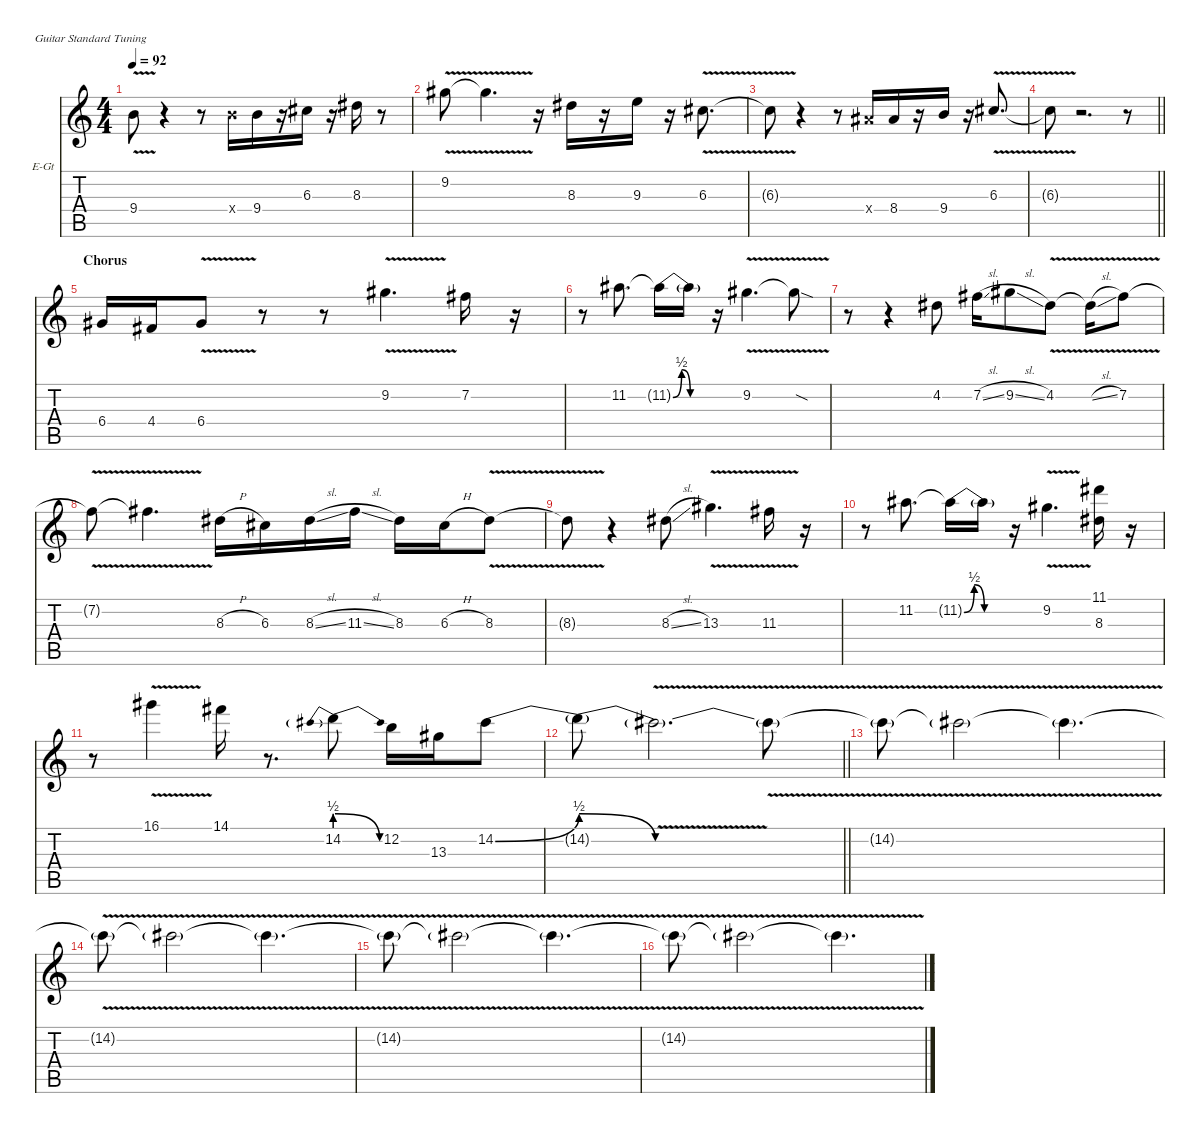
\hideDynamics
\bracketExtendMode nobrackets
\firstSystemTrackNameOrientation horizontal
\otherSystemsTrackNameOrientation horizontal
\track ("Guitar Delay" "E-Gt") {instrument distortionguitar}
\staff {score tabs}
\tuning (E4 B3 G3 D3 A2 E2)
\ts (4 4)
\tempo 92
\clef g2
\ks aminor
9.4{v t}.8{dy f beam Down} r.4{beam Down} r.8{beam Down} 9.4{x}.16{dy mf beam Down} 9.4.16{dy f beam Down} r.16{beam Down} 6.3{acc #}.16{beam Down} r.16{beam Down} 8.3{acc #}.16{beam Down} r.8{beam Down} |
9.2{v acc #}.8{beam Down} 9.2{v t acc #}.4{d beam Down} r.16{beam Down} 8.3{acc #}.16{beam Down} r.16{beam Down} 9.3.16{beam Down} r.16{beam Down} 6.3{v acc #}.8{d beam Down} |
6.3{v t acc #}.8{beam Down} r.4{beam Down} r.8{beam Down} 8.4{x acc #}.16{dy mf beam Up} 8.4{acc #}.16{dy f beam Up} r.16{beam Up} 9.4.16{beam Up} r.16{beam Up} 6.3{v acc #}.8{d beam Down} |
\barLineRight lightlight
6.3{v t acc #}.8{beam Down} r.2{d beam Down} r.8{beam Down} |
\section ("" "Chorus")
6.4{acc #}.16{beam Up} 4.4{acc #}.16{beam Up} 6.4{v acc #}.8{beam Up} r.8{beam Up} r.8{beam Up} 9.2{v acc #}.4{d beam Down} 7.2{acc #}.16{beam Down} r.16{beam Down} |
r.8{beam Down} 11.2{acc #}.8{d beam Down} 11.2{be (bendrelease 0 0 30 2 30 2 60 0) t acc #}.16{beam Down} 11.2{be (hold 0 0 60 0) t acc #}.16{beam Down} r.16{beam Down} 9.2{v acc #}.4{d beam Down} 9.2{v sod t acc #}.8{beam Down} |
r.8{beam Down} r.4{beam Down} 4.2{acc #}.8{beam Down} 7.2{sl acc #}.16{beam Down} 9.2{sl acc #}.8{beam Down} 4.2{v acc #}.8{beam Down} 4.2{v sl t acc #}.16{beam Down} 7.2{v acc #}.8{beam Down} |
7.2{v t acc #}.8{beam Down} 7.2{v t acc #}.4{d beam Down} 8.3{h acc #}.16{beam Down} 6.3{acc #}.16{beam Down} 8.3{sl acc #}.16{beam Down} 11.3{sl acc #}.16{beam Down} 8.3{acc #}.16{beam Down} 6.3{h acc #}.16{beam Down} 8.3{v acc #}.8{beam Down} |
8.3{v t acc #}.8{beam Down} r.4{beam Down} 8.3{sl acc #}.8{beam Down} 13.3{v acc #}.4{d beam Down} 11.3{v acc #}.16{beam Down} r.16{beam Down} |
r.8{beam Down} 11.2{acc #}.8{d beam Down} 11.2{be (bendrelease 0 0 30 2 30 2 60 0) t acc #}.16{beam Down} 11.2{be (hold 0 0 60 0) t acc #}.16{beam Down} r.16{beam Down} 9.2{v acc #}.4{d beam Down} (11.1{acc #} 8.3{acc #}).16{dy mf beam Down} r.16{beam Down} |
r.8{beam Down} 16.1{v acc #}.4{dy f beam Down} 14.1{acc #}.16{beam Down} r.8{d beam Down} 14.2{be (prebendrelease 0 2 60 0)}.8{beam Down} 12.2.16{beam Down} 13.3{acc #}.16{beam Down} 14.2{be (bend 0 0 60 2) acc #}.8{beam Down} |
\barLineRight lightlight
14.2{be (release 0 2 60 0) t}.8{beam Down} 14.2{v t acc #}.2{d beam Down} 14.2{v t acc #}.8{beam Down} |
14.2{v t acc #}.8{dy mf beam Down} 14.2{v t acc #}.2{beam Down} 14.2{v t acc #}.4{d beam Down} |
14.2{v t acc #}.8{beam Down} 14.2{v t acc #}.2{beam Down} 14.2{v t acc #}.4{d beam Down} |
14.2{v t acc #}.8{beam Down} 14.2{v t acc #}.2{beam Down} 14.2{v t acc #}.4{d beam Down} |
14.2{v t acc #}.8{beam Down} 14.2{v t acc #}.2{beam Down} 14.2{v t acc #}.4{d beam Down}
